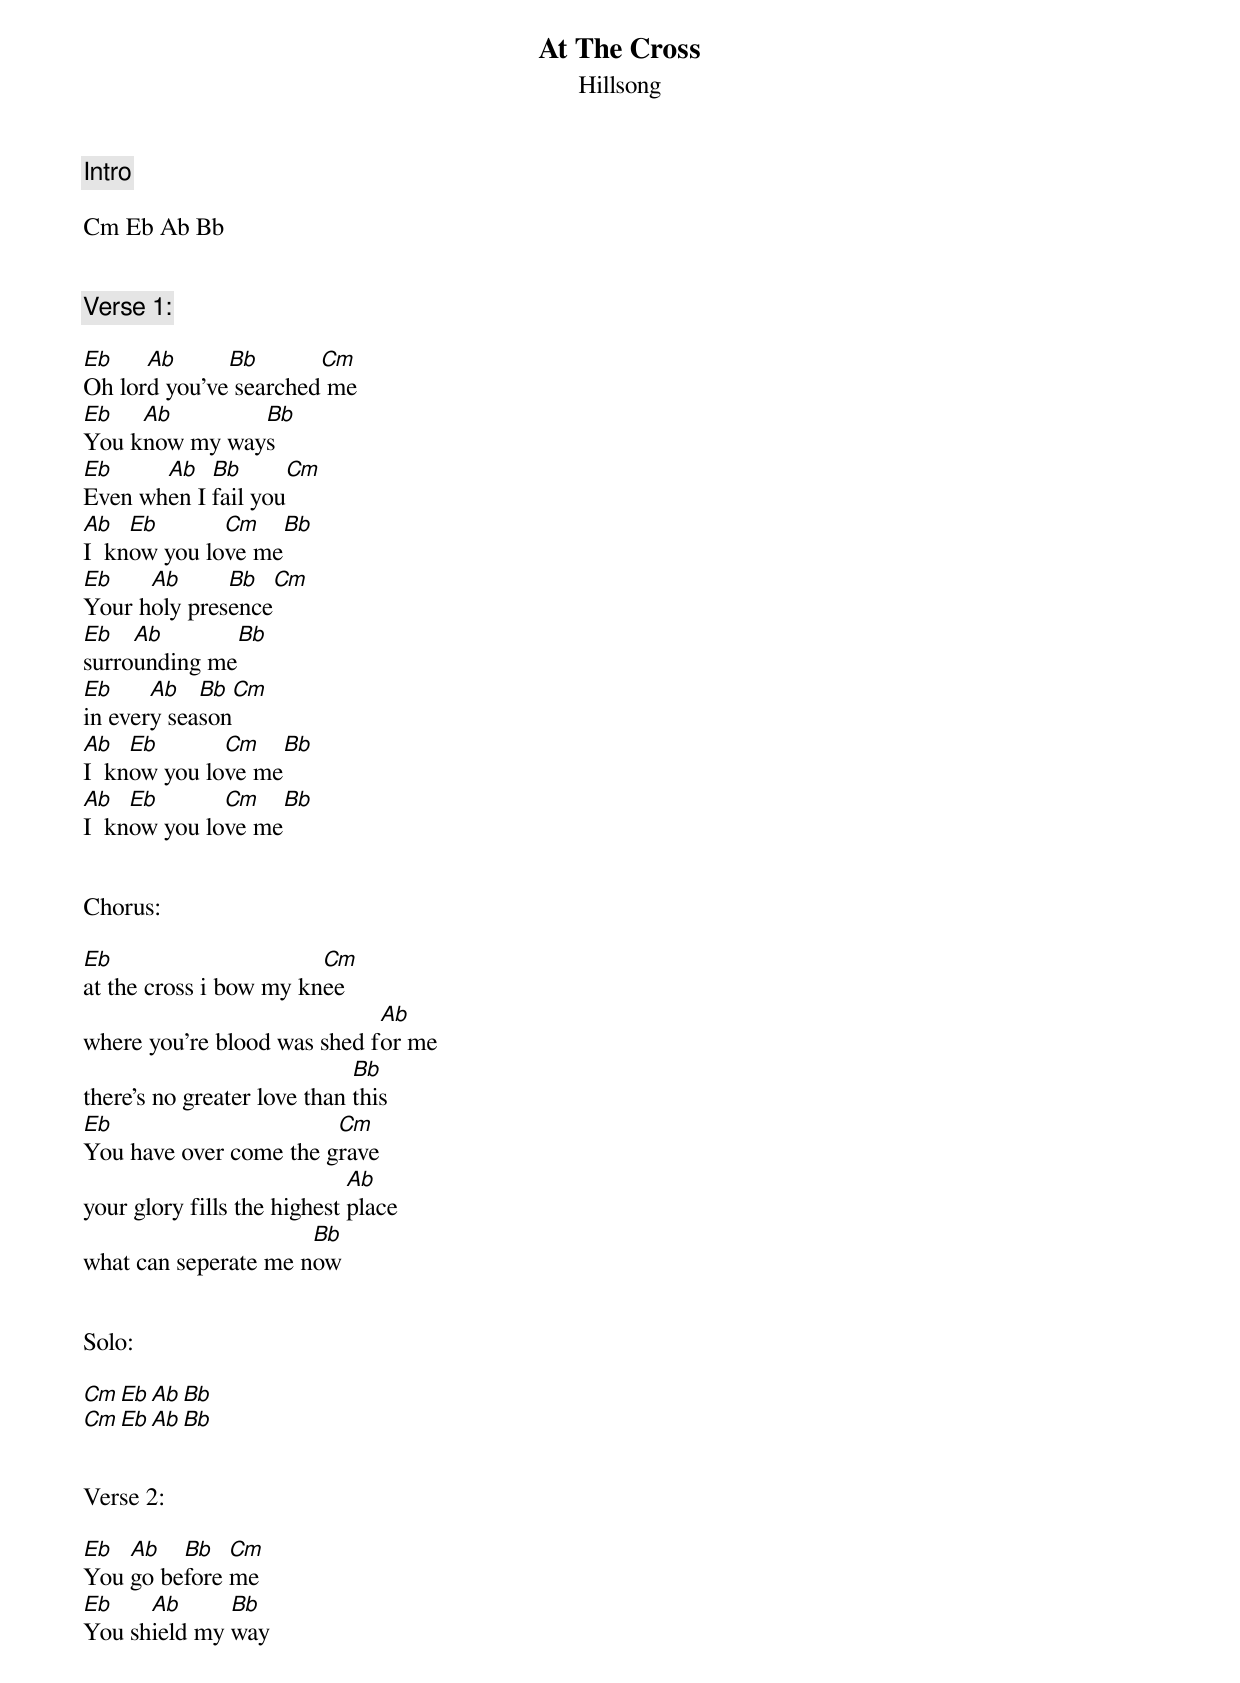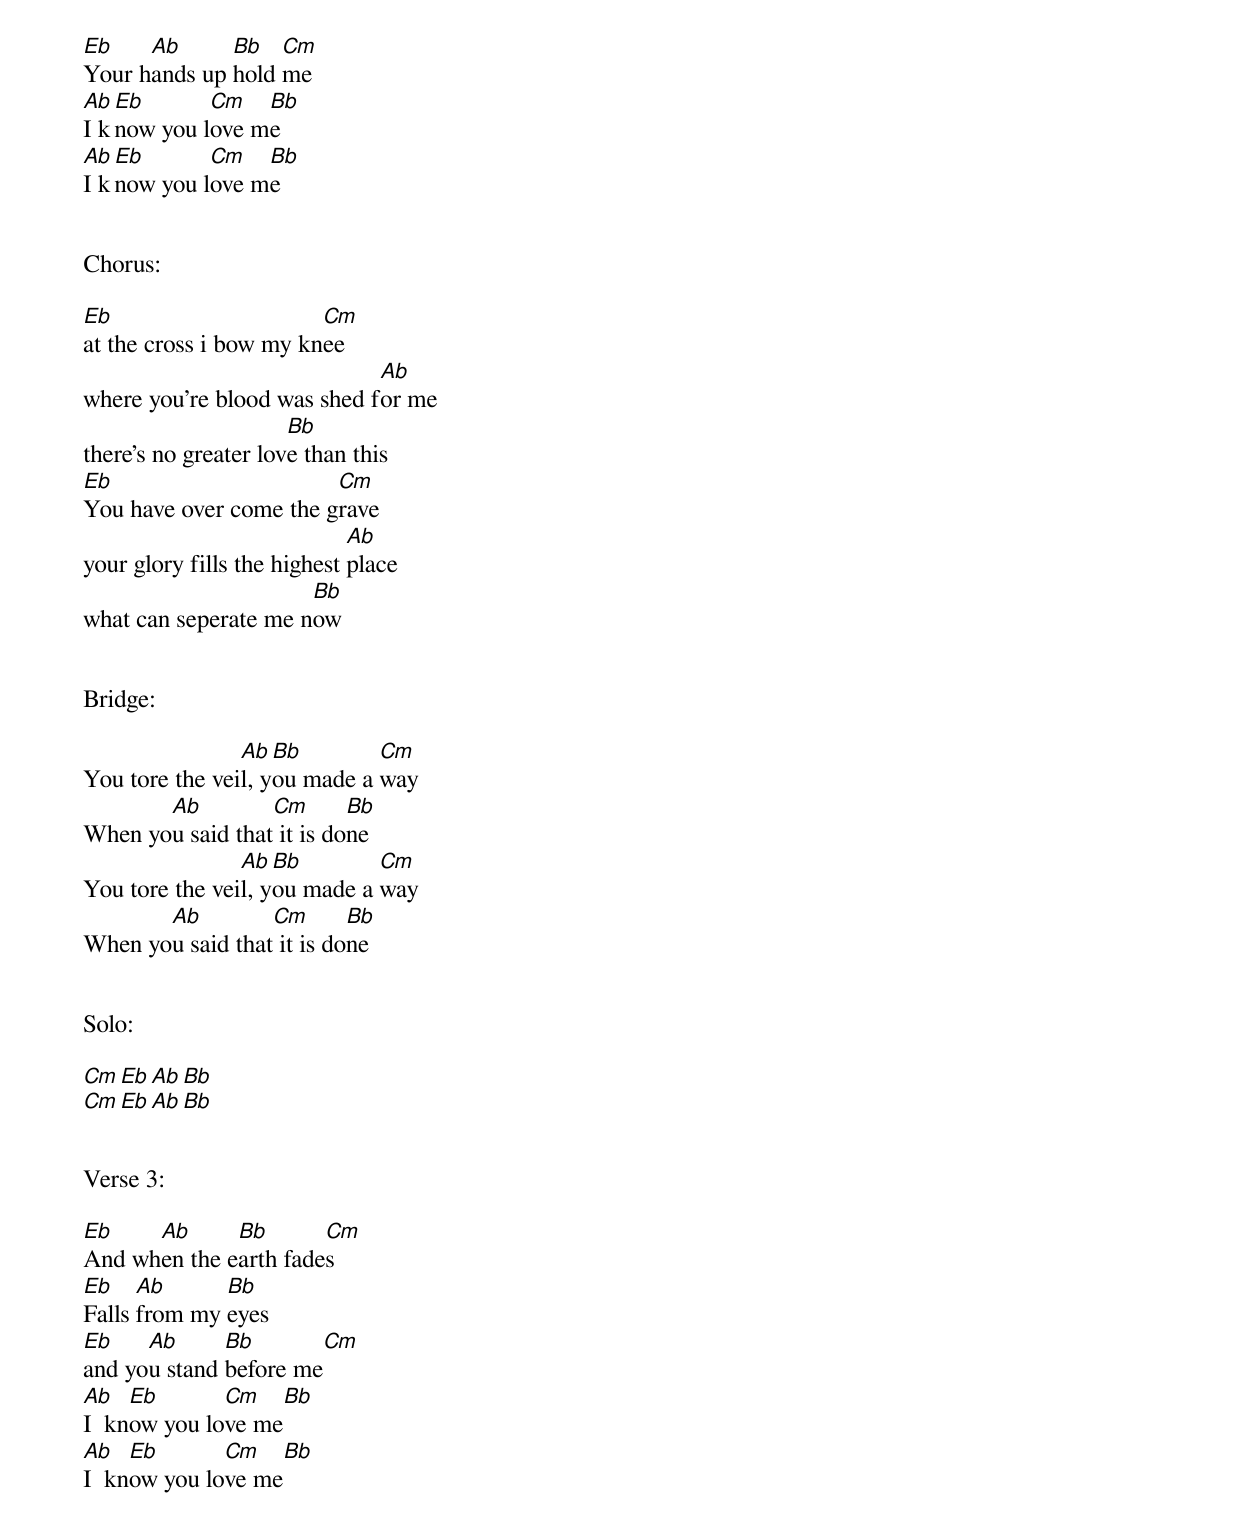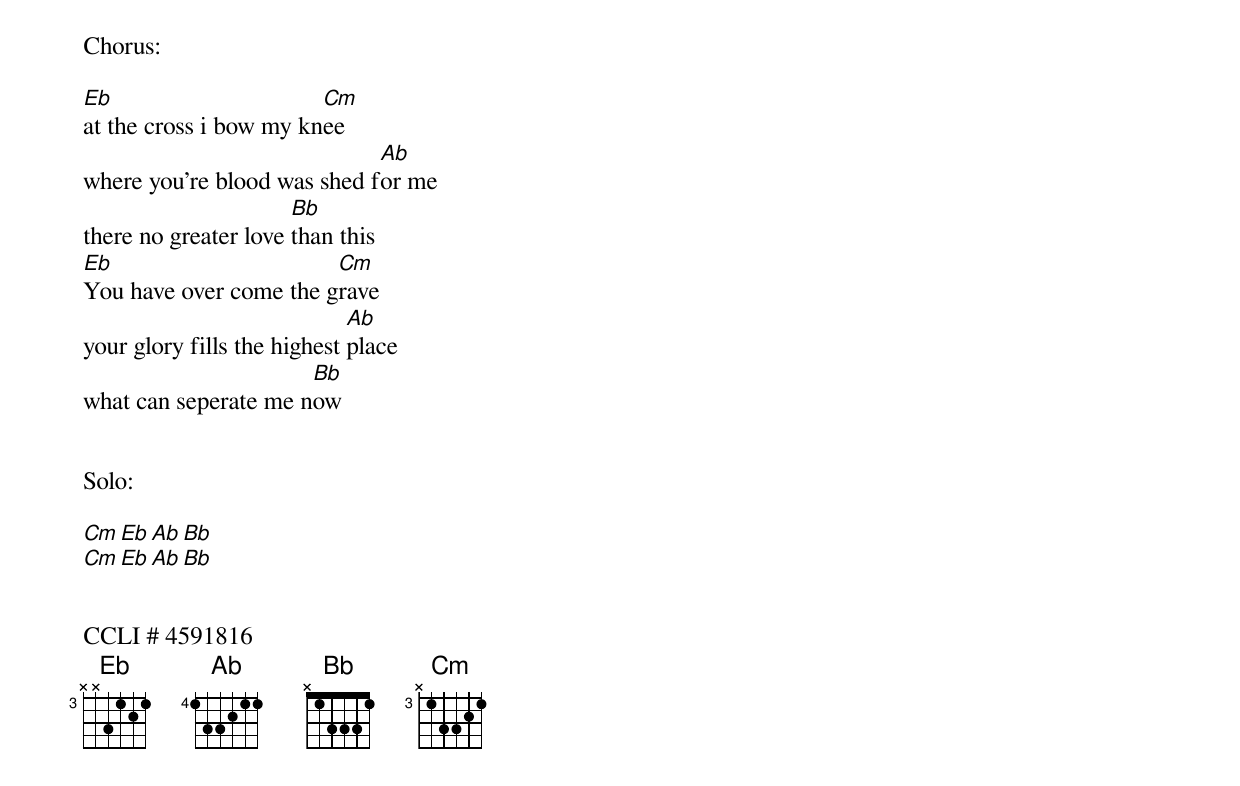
At The Cross
Hillsong

Intro

Cm Eb Ab Bb


Verse 1:

Eb    Ab      Bb       Cm
Oh lord you've searched me
Eb   Ab        Bb
You know my ways
Eb     Ab   Bb      Cm
Even when I fail you
Ab   Eb       Cm    Bb
I  know you love me
Eb    Ab      Bb       Cm
Your holy presence
Eb   Ab        Bb
surrounding me
Eb     Ab   Bb      Cm
in every season
Ab   Eb       Cm    Bb
I  know you love me
Ab   Eb       Cm    Bb
I  know you love me


Chorus:

Eb                      Cm
at the cross i bow my knee
                             Ab
where you're blood was shed for me
                             Bb
there’s no greater love than this
Eb                      Cm
You have over come the grave
                             Ab
your glory fills the highest place
                      Bb
what can seperate me now


Solo:

Cm Eb Ab Bb
Cm Eb Ab Bb


Verse 2:

Eb  Ab   Bb   Cm
You go before me
Eb    Ab      Bb
You shield my way
Eb    Ab      Bb   Cm
Your hands up hold me
Ab Eb       Cm   Bb
I know you love me
Ab Eb       Cm   Bb
I know you love me


Chorus:

Eb                      Cm
at the cross i bow my knee
                             Ab
where you're blood was shed for me
                      Bb
there’s no greater love than this
Eb                      Cm
You have over come the grave
                             Ab
your glory fills the highest place
                      Bb
what can seperate me now


Bridge:

                Ab  Bb        Cm
You tore the veil, you made a way
       Ab         Cm       Bb
When you said that it is done
                Ab  Bb        Cm
You tore the veil, you made a way
       Ab         Cm       Bb
When you said that it is done


Solo:

Cm Eb Ab Bb
Cm Eb Ab Bb


Verse 3:

Eb    Ab      Bb       Cm
And when the earth fades
Eb    Ab      Bb
Falls from my eyes
Eb    Ab      Bb       Cm
and you stand before me
Ab   Eb       Cm    Bb
I  know you love me
Ab   Eb       Cm    Bb
I  know you love me


Chorus:

Eb                      Cm
at the cross i bow my knee
                             Ab
where you're blood was shed for me
                      Bb
there no greater love than this
Eb                      Cm
You have over come the grave
                             Ab
your glory fills the highest place
                      Bb
what can seperate me now


Solo:

Cm Eb Ab Bb
Cm Eb Ab Bb


CCLI # 4591816
